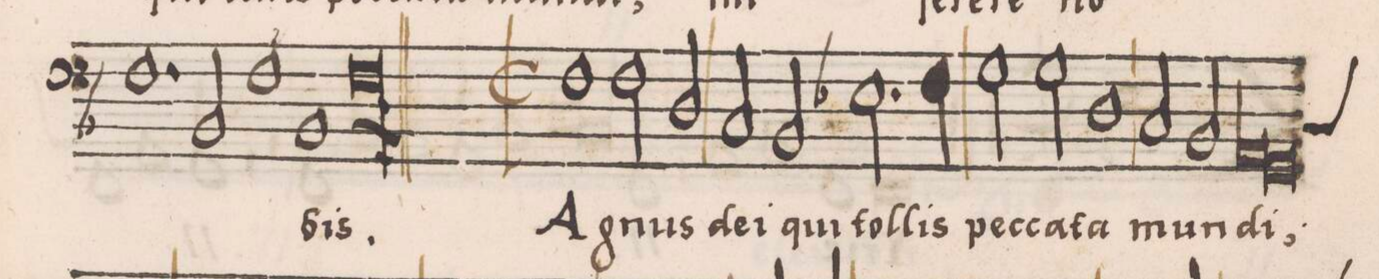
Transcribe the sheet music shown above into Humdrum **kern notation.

**kern	**text
*I"BASSVS	*
*clefF4	*
*k[b-]	*
*met(C|)	*
*M2/1	*
1.F	.
2BB-/	.
=31-	=31-
1F	.
1BB-	-bis.
=32-	=32-
0Fl;<	.
=33||	=33||
*M2/1	*
*met(C|)	*
1F	A-
2F\	-gnus
2D/	de-
=34	=34
2C/	-i
2BB-/	qui
2.E-X\	tol-
4F\	-lis
=35	=35
2G\	pec-
2G\	-ca-
1D	-ta
=36	=36
2C/	mun-
2BB-/	.
*lig	*
1AA	-di;
=37-	=37-
1GG	.
*Xlig	*
*custos:C	*
*-	*-
